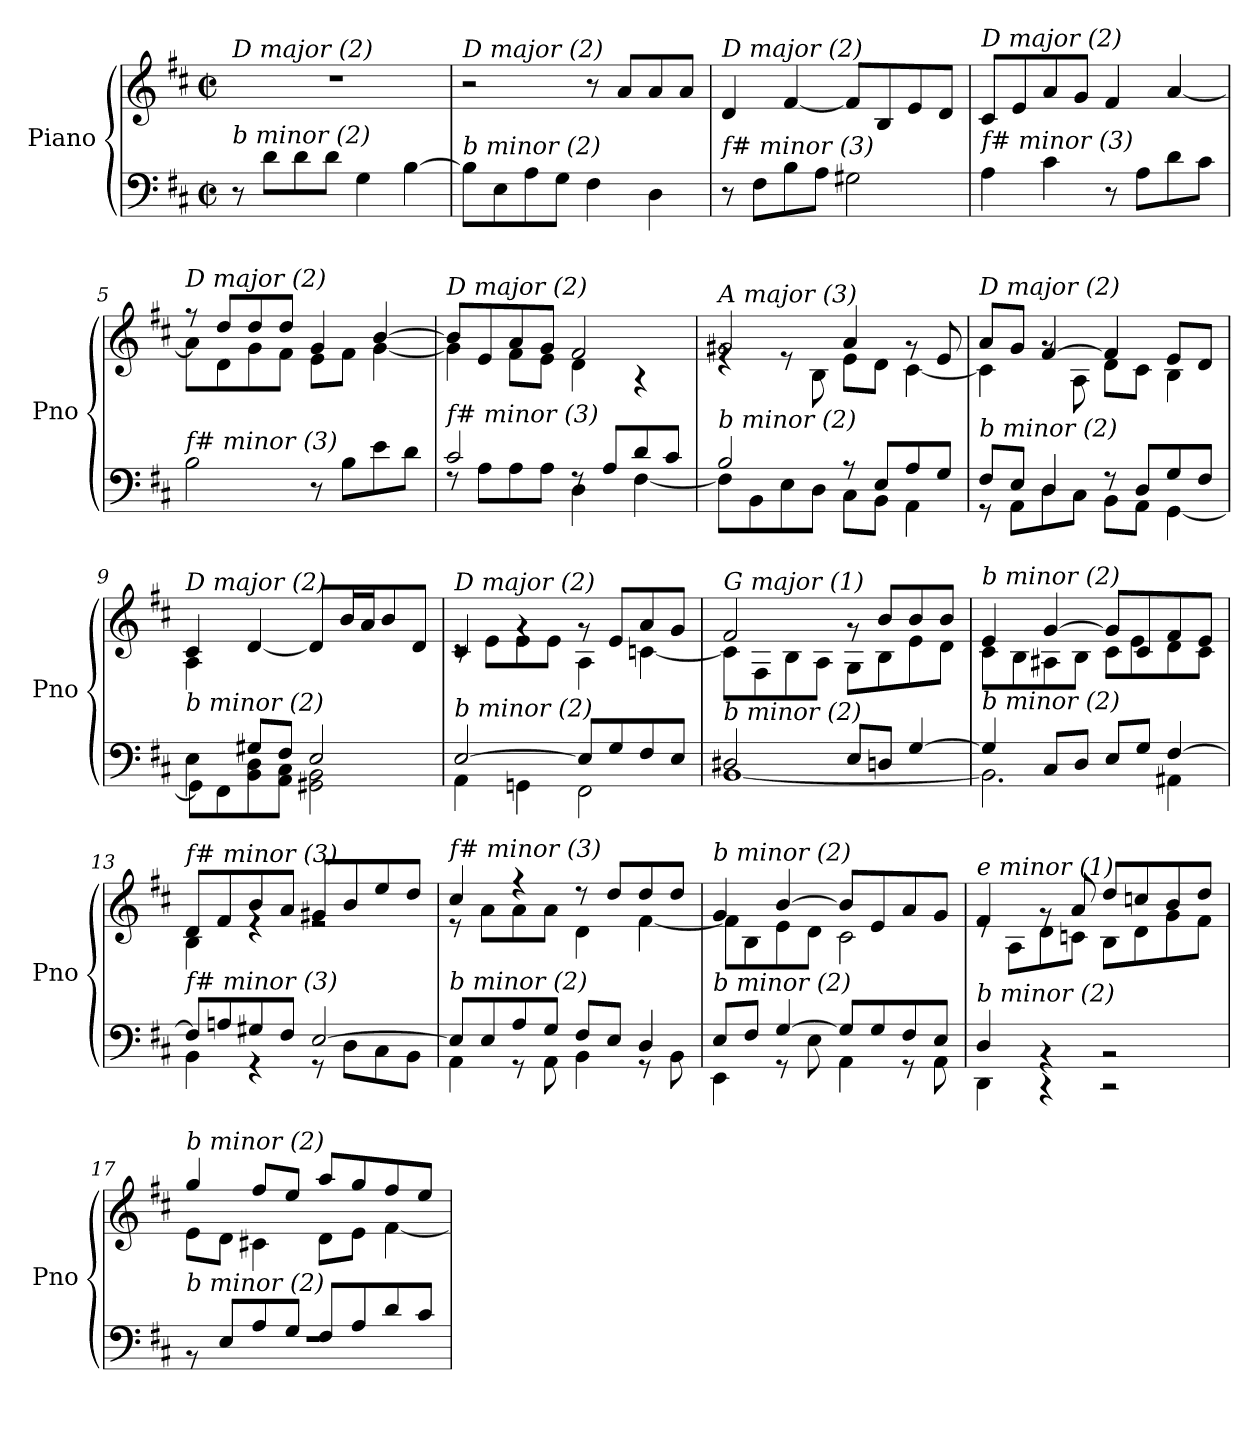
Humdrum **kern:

**kern	**kern
*part1	*part1
*staff2	*staff1
*I"Piano	*
*I'Pno	*
*clefF4	*clefG2
*k[f#c#]	*k[f#c#]
*M2/2	*M2/2
*met(c|)	*met(c|)
=1	=1
!	!LO:TX:i:t=D major (2)
!LO:TX:i:t=b minor (2)	!
8r	1r
8d\L	.
8d\	.
8d\J	.
4G\	.
[4B\	.
=2	=2
!	!LO:TX:i:t=D major (2)
!LO:TX:i:t=b minor (2)	!
8B\L]	2r
8E\	.
8A\	.
8G\J	.
4F#\	8r
.	8a/L
4D\	8a/
.	8a/J
=3	=3
!	!LO:TX:i:t=D major (2)
!LO:TX:i:t=f# minor (3)	!
8r	4d/
8F#\L	.
8B\	[4f#/
8A\J	.
2G#X\	8f#/L]
.	8B/
.	8e/
.	8d/J
=4	=4
!	!LO:TX:i:t=D major (2)
!LO:TX:i:t=f# minor (3)	!
4A\	8c#/L
.	8e/
4c#\	8a/
.	8g/J
8r	4f#/
8A\L	.
8d\	[4a/
8c#\J	.
=5	=5
*	*^
!	!LO:TX:i:t=D major (2)	!
!LO:TX:i:t=f# minor (3)	!	!
2B\	8r	8a\L]
.	8dd/L	8d\
.	8dd/	8g\
.	8dd/J	8f#\J
8r	4g/	8e\L
8B\L	.	8f#\J
8e\	[4b/	[4g\
8d\J	.	.
!!LO:LB:g=z	!!
=6	=6	=6
*^	*	*
!	!	!LO:TX:i:t=D major (2)	!
!LO:TX:i:t=f# minor (3)	!	!	!
2c#/	8rF	8b/L]	4g\]
.	8A\L	8e/	.
.	8A\	8a/	8f#\L
.	8A\J	8g/J	8e\J
8rF	4D\	2f#/	4d\
8A/L	.	.	.
8d/	[4F#\	.	4r
8c#/J	.	.	.
=7	=7	=7	=7
!	!	!LO:TX:i:t=A major (3)	!
!LO:TX:i:t=b minor (2)	!	!	!
2B/	8F#\L]	2g#X/	4re
.	8BB\	.	.
.	8E\	.	8re
.	8D\J	.	8B\
8r	8C#\L	4a/	8e\L
8E/L	8BB\J	.	8d\J
8A/	4AA\	8rg	[4c#\
8G/J	.	8e/	.
=8	=8	=8	=8
!	!	!LO:TX:i:t=D major (2)	!
!LO:TX:i:t=b minor (2)	!	!	!
8F#/L	8r	8a/L	4c#\]
8E/J	8AA\L	8g/J	.
4D/	8D\	[4f#/	8rg
.	8C#\J	.	8A\
8r	8BB\L	4f#/]	8d\L
8D/L	8AA\J	.	8c#\J
8G/	[4GG\	8e/L	4B\
8F#/J	.	8d/J	.
=9	=9	=9	=9
*	*^	*	*
!	!	!	!LO:TX:i:t=D major (2)	!
!LO:TX:i:t=b minor (2)	!	!	!	!
4ryy	4E\	8GG\L]	4c#/	4A\
.	.	8FF#\	.	.
2.ryy	8G#X/L	8BB\ 8D\	[4d/	2.ryy
.	8F#/J	8AA\ 8C#\J	.	.
.	2E/	2GG#X\ 2BB\	8d/L]	.
.	.	.	16b/L	.
.	.	.	16a/J	.
.	.	.	8b/	.
.	.	.	8d/J	.
*	*v	*v	*	*
=10	=10	=10	=10
!	!	!LO:TX:i:t=D major (2)	!
!LO:TX:i:t=b minor (2)	!	!	!
[2E/	4AA\	4c#/	8rc
.	.	.	8e\L
.	4GGn\	4rg	8e\
.	.	.	8e\J
8E/L]	2FF#\	8rg	4A\
8G/	.	8e/L	.
8F#/	.	8a/	[4cn\
8E/J	.	8g/J	.
!!LO:LB:g=z	!!
=11	=11	=11	=11
!	!	!LO:TX:i:t=G major (1)	!
!LO:TX:i:t=b minor (2)	!	!	!
2D#X/	[1BB	2f#/	8c\L]
.	.	.	8F#\
.	.	.	8B\
.	.	.	8A\J
8E/L	.	8rg	8G\L
8Dn/J	.	8b/L	8B\
[4G/	.	8b/	8e\
.	.	8b/J	8d\J
=12	=12	=12	=12
!	!	!LO:TX:i:t=b minor (2)	!
!LO:TX:i:t=b minor (2)	!	!	!
4G/]	2.BB\]	4e/	8c#\L
.	.	.	8B\
8C#/L	.	[4g/	8A#X\
8D/J	.	.	8B\J
8E/L	.	8g/L]	8c#\L
8G/J	.	8c#/	8e\
[4F#/	4AA#X\	8f#/	8d\
.	.	8e/J	8c#\J
=13	=13	=13	=13
!	!	!LO:TX:i:t=f# minor (3)	!
!LO:TX:i:t=f# minor (3)	!	!	!
8F#/L]	4BB\	8d/L	4B\
8An/	.	8f#/	.
8G#X/	4r	8b/	4re
8F#/J	.	8a/J	.
[2E/	8r	8g#X/L	2re
.	8D\L	8b/	.
.	8C#\	8ee/	.
.	8BB\J	8dd/J	.
=14	=14	=14	=14
!	!	!LO:TX:i:t=f# minor (3)	!
!LO:TX:i:t=b minor (2)	!	!	!
8E/L]	4AA\	4cc#/	8r
8E/	.	.	8a\L
8A/	8r	4r	8a\
8G/J	8AA\	.	8a\J
8F#/L	4BB\	8r	4d\
8E/J	.	8dd/L	.
4D/	8r	8dd/	[4f#\
.	8BB\	8dd/J	.
!!LO:LB:g=z	!!
=15	=15	=15	=15
!	!	!LO:TX:i:t=b minor (2)	!
!LO:TX:i:t=b minor (2)	!	!	!
8E/L	4EE\	4g/	8f#\L]
8F#/J	.	.	8B\
[4G/	8r	[4b/	8e\
.	8E\	.	8d\J
8G/L]	4AA\	8b/L]	2c#\
8G/	.	8e/	.
8F#/	8r	8a/	.
8E/J	8AA\	8g/J	.
=16	=16	=16	=16
!	!	!LO:TX:i:t=e minor (1)	!
!LO:TX:i:t=b minor (2)	!	!	!
4D/	4DD\	4f#/	8re
.	.	.	8A\L
4rBB	4r	8rg	8d\
.	.	8a/	8cn\J
2rBB	2r	8dd/L	8B\L
.	.	8ccn/	8d\
.	.	8b/	8g\
.	.	8dd/J	8f#\J
=17	=17	=17	=17
!	!	!LO:TX:i:t=b minor (2)	!
!LO:TX:i:t=b minor (2)	!	!	!
8rBB	1rF	4gg/	8e\L
8E/L	.	.	8d\J
8A/	.	8ff#/L	4c#X\
8G/J	.	8ee/J	.
8F#/L	.	8aa/L	8d\L
8A/	.	8gg/	8e\J
8d/	.	8ff#/	[4f#\
8c#/J	.	8ee/J	.
*v	*v	*	*
*	*v	*v
=	=
*-	*-
